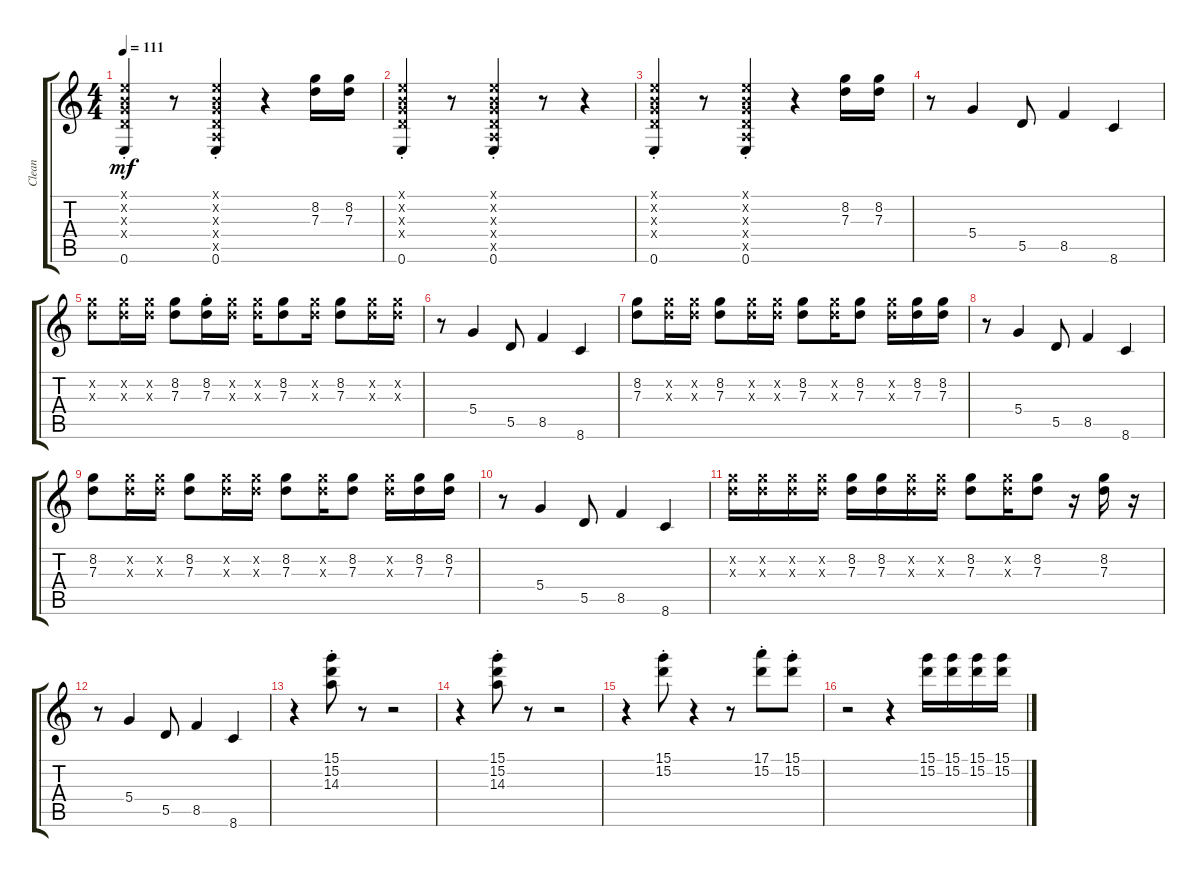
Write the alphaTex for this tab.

\track ("Clean" "Clean") {instrument electricguitarclean}
\staff {score tabs}
\tuning (E4 B3 G3 D3 A2 E2) {hide}
\ts (4 4)
\tempo 111
\clef g2
\ks c
(0.1{st x} 0.2{st x} 0.3{st x} 0.4{st x} 0.6{st}).4{dy mf} r.8 (0.1{st x} 0.2{st x} 0.3{st x} 0.4{st x} 0.5{st x} 0.6{st}).4 r.4 (8.2 7.3).16 (8.2 7.3).16 |
(0.1{st x} 0.2{st x} 0.3{st x} 0.4{st x} 0.6{st}).4 r.8 (0.1{st x} 0.2{st x} 0.3{st x} 0.4{st x} 0.5{st x} 0.6{st}).4 r.8 r.4 |
(0.1{st x} 0.2{st x} 0.3{st x} 0.4{st x} 0.6{st}).4 r.8 (0.1{st x} 0.2{st x} 0.3{st x} 0.4{st x} 0.5{st x} 0.6{st}).4 r.4 (8.2 7.3).16 (8.2 7.3).16 |
r.8 5.4.4 5.5.8 8.5.4 8.6.4 |
(8.2{x} 7.3{x}).8 (8.2{x} 7.3{x}).16 (8.2{x} 7.3{x}).16 (8.2 7.3).8 (8.2{st} 7.3{st}).16 (8.2{x} 7.3{x}).16 (8.2{x} 7.3{x}).16 (8.2 7.3).8 (8.2{x} 7.3{x}).16 (8.2 7.3).8 (8.2{x} 7.3{x}).16 (8.2{x} 7.3{x}).16 |
r.8 5.4.4 5.5.8 8.5.4 8.6.4 |
(8.2 7.3).8 (8.2{x} 7.3{x}).16 (8.2{x} 7.3{x}).16 (8.2 7.3).8 (8.2{x} 7.3{x}).16 (8.2{x} 7.3{x}).16 (8.2 7.3).8 (8.2{x} 7.3{x}).16 (8.2 7.3).8 (8.2{x} 7.3{x}).16 (8.2 7.3).16 (8.2 7.3).16 |
r.8 5.4.4 5.5.8 8.5.4 8.6.4 |
(8.2 7.3).8 (8.2{x} 7.3{x}).16 (8.2{x} 7.3{x}).16 (8.2 7.3).8 (8.2{x} 7.3{x}).16 (8.2{x} 7.3{x}).16 (8.2 7.3).8 (8.2{x} 7.3{x}).16 (8.2 7.3).8 (8.2{x} 7.3{x}).16 (8.2 7.3).16 (8.2 7.3).16 |
r.8 5.4.4 5.5.8 8.5.4 8.6.4 |
(8.2{x} 7.3{x}).16 (8.2{x} 7.3{x}).16 (8.2{x} 7.3{x}).16 (8.2{x} 7.3{x}).16 (8.2 7.3).16 (8.2 7.3).16 (8.2{x} 7.3{x}).16 (8.2{x} 7.3{x}).16 (8.2 7.3).8 (8.2{x} 7.3{x}).16 (8.2 7.3).8 r.16 (8.2 7.3).16 r.16 |
r.8 5.4.4 5.5.8 8.5.4 8.6.4 |
r.4 (15.1{st} 15.2{st} 14.3{st}).8 r.8 r.2 |
r.4 (15.1{st} 15.2{st} 14.3{st}).8 r.8 r.2 |
r.4 (15.1{st} 15.2{st}).8 r.4 r.8 (17.1{st} 15.2{st}).8 (15.1{st} 15.2{st}).8 |
r.2 r.4 (15.1 15.2).16 (15.1 15.2).16 (15.1 15.2).16 (15.1 15.2).16
